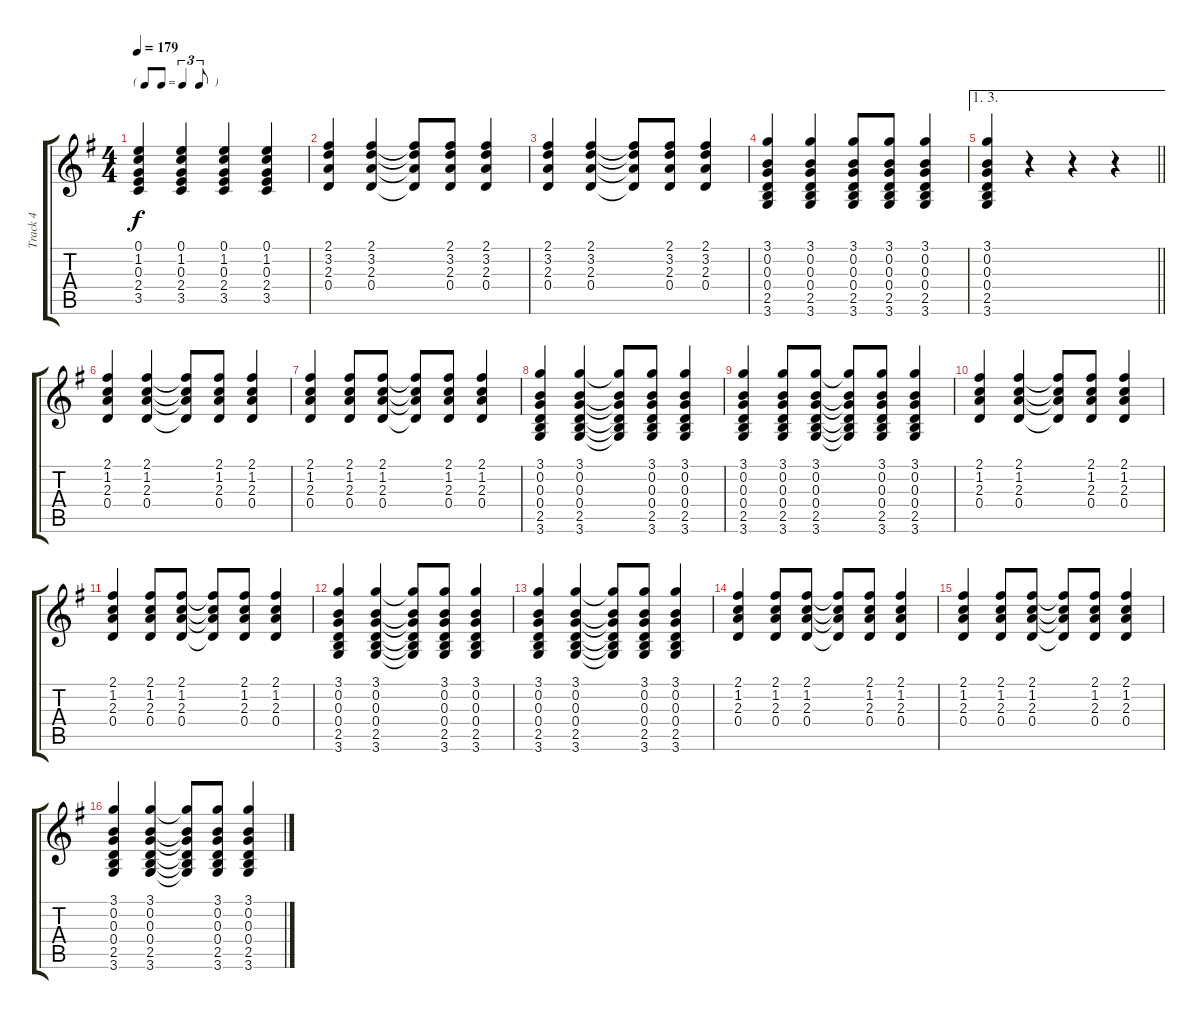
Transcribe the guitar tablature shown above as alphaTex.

\track ("Track 4" "Track 4") {instrument acousticguitarsteel}
\staff {score tabs}
\tuning (E4 B3 G3 D3 A2 E2) {hide}
\ts (4 4)
\tf triplet8th
\tempo 179
\clef g2
\ks g
(0.1 1.2 0.3 2.4 3.5).4{dy f} (0.1 1.2 0.3 2.4 3.5).4 (0.1 1.2 0.3 2.4 3.5).4 (0.1 1.2 0.3 2.4 3.5).4 |
(2.1 3.2 2.3 0.4).4 (2.1 3.2 2.3 0.4).4 (2.1{t} 3.2{t} 2.3{t} 0.4{t}).8 (2.1 3.2 2.3 0.4).8 (2.1 3.2 2.3 0.4).4 |
(2.1 3.2 2.3 0.4).4 (2.1 3.2 2.3 0.4).4 (2.1{t} 3.2{t} 2.3{t} 0.4{t}).8 (2.1 3.2 2.3 0.4).8 (2.1 3.2 2.3 0.4).4 |
(3.1 0.2 0.3 0.4 2.5 3.6).4 (3.1 0.2 0.3 0.4 2.5 3.6).4 (3.1 0.2 0.3 0.4 2.5 3.6).8 (3.1 0.2 0.3 0.4 2.5 3.6).8 (3.1 0.2 0.3 0.4 2.5 3.6).4 |
\ae (1 3)
\barLineRight lightlight
(3.1 0.2 0.3 0.4 2.5 3.6).4 r.4 r.4 r.4 |
(2.1 1.2 2.3 0.4).4 (2.1 1.2 2.3 0.4).4 (2.1{t} 1.2{t} 2.3{t} 0.4{t}).8 (2.1 1.2 2.3 0.4).8 (2.1 1.2 2.3 0.4).4 |
(2.1 1.2 2.3 0.4).4 (2.1 1.2 2.3 0.4).8 (2.1 1.2 2.3 0.4).8 (2.1{t} 1.2{t} 2.3{t} 0.4{t}).8 (2.1 1.2 2.3 0.4).8 (2.1 1.2 2.3 0.4).4 |
(3.1 0.2 0.3 0.4 2.5 3.6).4 (3.1 0.2 0.3 0.4 2.5 3.6).4 (3.1{t} 0.2{t} 0.3{t} 0.4{t} 2.5{t} 3.6{t}).8 (3.1 0.2 0.3 0.4 2.5 3.6).8 (3.1 0.2 0.3 0.4 2.5 3.6).4 |
(3.1 0.2 0.3 0.4 2.5 3.6).4 (3.1 0.2 0.3 0.4 2.5 3.6).8 (3.1 0.2 0.3 0.4 2.5 3.6).8 (3.1{t} 0.2{t} 0.3{t} 0.4{t} 2.5{t} 3.6{t}).8 (3.1 0.2 0.3 0.4 2.5 3.6).8 (3.1 0.2 0.3 0.4 2.5 3.6).4 |
(2.1 1.2 2.3 0.4).4 (2.1 1.2 2.3 0.4).4 (2.1{t} 1.2{t} 2.3{t} 0.4{t}).8 (2.1 1.2 2.3 0.4).8 (2.1 1.2 2.3 0.4).4 |
(2.1 1.2 2.3 0.4).4 (2.1 1.2 2.3 0.4).8 (2.1 1.2 2.3 0.4).8 (2.1{t} 1.2{t} 2.3{t} 0.4{t}).8 (2.1 1.2 2.3 0.4).8 (2.1 1.2 2.3 0.4).4 |
(3.1 0.2 0.3 0.4 2.5 3.6).4 (3.1 0.2 0.3 0.4 2.5 3.6).4 (3.1{t} 0.2{t} 0.3{t} 0.4{t} 2.5{t} 3.6{t}).8 (3.1 0.2 0.3 0.4 2.5 3.6).8 (3.1 0.2 0.3 0.4 2.5 3.6).4 |
(3.1 0.2 0.3 0.4 2.5 3.6).4 (3.1 0.2 0.3 0.4 2.5 3.6).4 (3.1{t} 0.2{t} 0.3{t} 0.4{t} 2.5{t} 3.6{t}).8 (3.1 0.2 0.3 0.4 2.5 3.6).8 (3.1 0.2 0.3 0.4 2.5 3.6).4 |
(2.1 1.2 2.3 0.4).4 (2.1 1.2 2.3 0.4).8 (2.1 1.2 2.3 0.4).8 (2.1{t} 1.2{t} 2.3{t} 0.4{t}).8 (2.1 1.2 2.3 0.4).8 (2.1 1.2 2.3 0.4).4 |
(2.1 1.2 2.3 0.4).4 (2.1 1.2 2.3 0.4).8 (2.1 1.2 2.3 0.4).8 (2.1{t} 1.2{t} 2.3{t} 0.4{t}).8 (2.1 1.2 2.3 0.4).8 (2.1 1.2 2.3 0.4).4 |
(3.1 0.2 0.3 0.4 2.5 3.6).4 (3.1 0.2 0.3 0.4 2.5 3.6).4 (3.1{t} 0.2{t} 0.3{t} 0.4{t} 2.5{t} 3.6{t}).8 (3.1 0.2 0.3 0.4 2.5 3.6).8 (3.1 0.2 0.3 0.4 2.5 3.6).4
